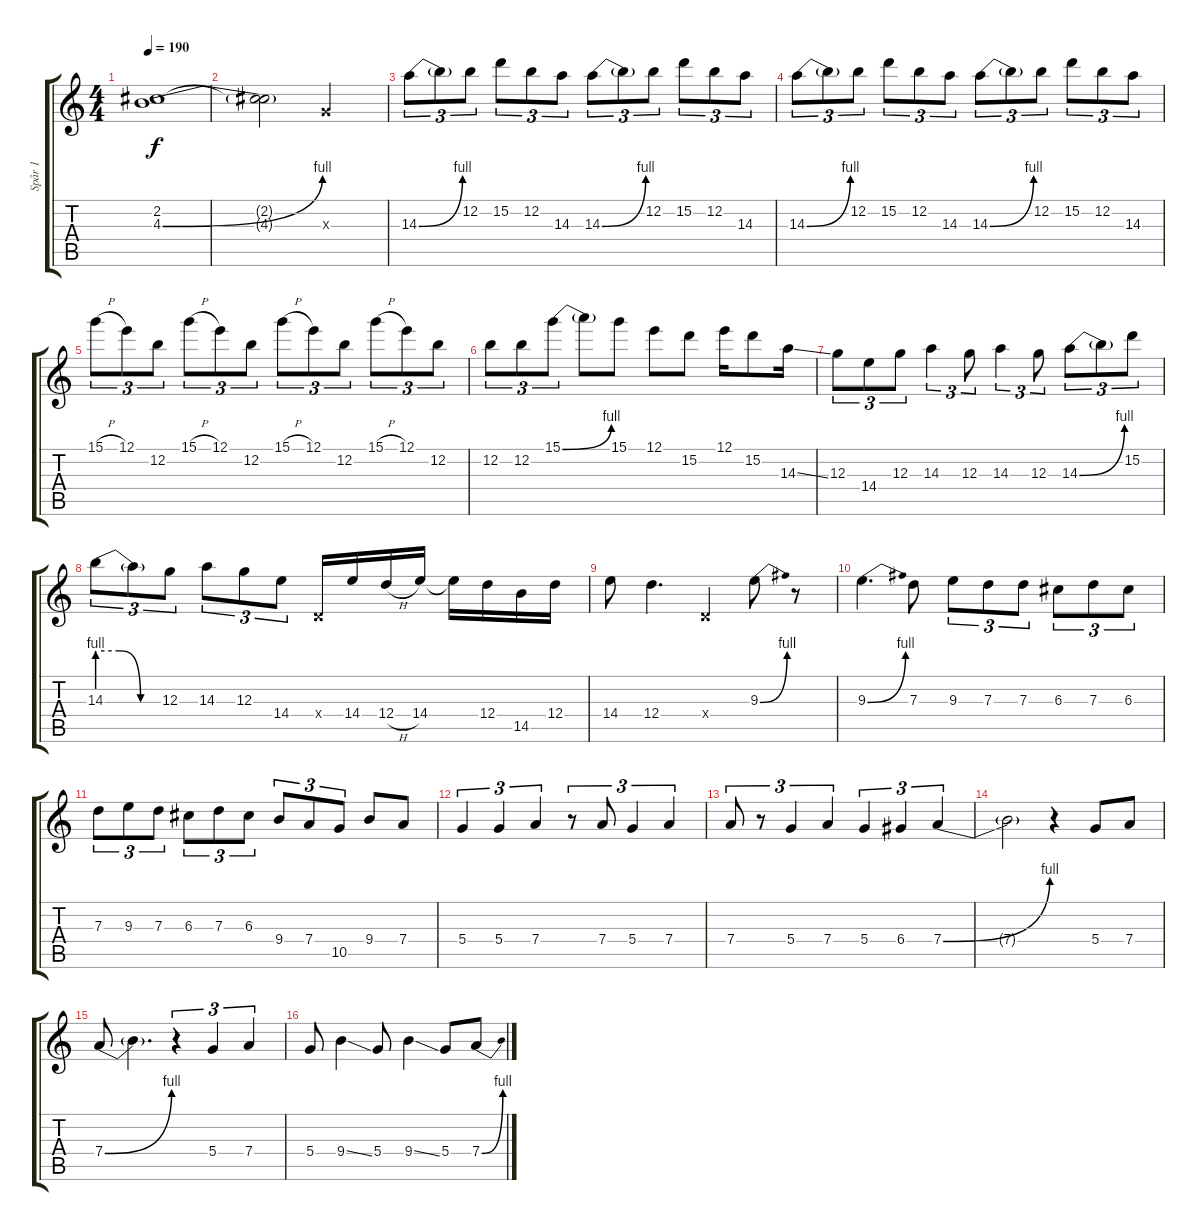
\track ("Spår 1" "Spår 1") {instrument distortionguitar}
\staff {score tabs}
\tuning (E4 B3 G3 D3 A2 E2) {hide}
\ts (4 4)
\tempo 190
\clef g2
\ks c
(2.2 4.3{be (bend 0 0 60 4)}).1{dy f} |
(2.2{t} 4.3{t}).2 0.3{x}.2 |
14.3{be (bend 0 0 60 4)}.8{tu (3 2)} 14.3{t}.8{tu (3 2)} 12.2.8{tu (3 2)} 15.2.8{tu (3 2)} 12.2.8{tu (3 2)} 14.3.8{tu (3 2)} 14.3{be (bend 0 0 60 4)}.8{tu (3 2)} 14.3{t}.8{tu (3 2)} 12.2.8{tu (3 2)} 15.2.8{tu (3 2)} 12.2.8{tu (3 2)} 14.3.8{tu (3 2)} |
14.3{be (bend 0 0 60 4)}.8{tu (3 2)} 14.3{t}.8{tu (3 2)} 12.2.8{tu (3 2)} 15.2.8{tu (3 2)} 12.2.8{tu (3 2)} 14.3.8{tu (3 2)} 14.3{be (bend 0 0 60 4)}.8{tu (3 2)} 14.3{t}.8{tu (3 2)} 12.2.8{tu (3 2)} 15.2.8{tu (3 2)} 12.2.8{tu (3 2)} 14.3.8{tu (3 2)} |
15.1{h}.8{tu (3 2)} 12.1.8{tu (3 2)} 12.2.8{tu (3 2)} 15.1{h}.8{tu (3 2)} 12.1.8{tu (3 2)} 12.2.8{tu (3 2)} 15.1{h}.8{tu (3 2)} 12.1.8{tu (3 2)} 12.2.8{tu (3 2)} 15.1{h}.8{tu (3 2)} 12.1.8{tu (3 2)} 12.2.8{tu (3 2)} |
12.2.8{tu (3 2)} 12.2.8{tu (3 2)} 15.1{be (bend 0 0 60 4)}.8{tu (3 2)} 15.1{t}.8 15.1.8 12.1.8 15.2.8 12.1.16 15.2.8 14.3{ss}.16 |
12.3.8{tu (3 2)} 14.4.8{tu (3 2)} 12.3.8{tu (3 2)} 14.3.4{tu (3 2)} 12.3.8{tu (3 2)} 14.3.4{tu (3 2)} 12.3.8{tu (3 2)} 14.3{be (bend 0 0 60 4)}.8{tu (3 2)} 14.3{t}.8{tu (3 2)} 15.2.8{tu (3 2)} |
14.3{be (custom 0 4 20 4 40 0 60 0)}.8{tu (3 2)} 14.3{t}.8{tu (3 2)} 12.3.8{tu (3 2)} 14.3.8{tu (3 2)} 12.3.8{tu (3 2)} 14.4.8{tu (3 2)} 0.4{x}.16 14.4.16 12.4{h}.16 14.4.16 14.4{t}.16 12.4.16 14.5.16 12.4.16 |
14.4.8 12.4.4{d} 0.4{x}.4 9.3{be (bend 0 0 60 4)}.8 r.8 |
9.3{be (bend 0 0 60 4)}.4{d} 7.3.8 9.3.8{tu (3 2)} 7.3.8{tu (3 2)} 7.3.8{tu (3 2)} 6.3.8{tu (3 2)} 7.3.8{tu (3 2)} 6.3.8{tu (3 2)} |
7.3.8{tu (3 2)} 9.3.8{tu (3 2)} 7.3.8{tu (3 2)} 6.3.8{tu (3 2)} 7.3.8{tu (3 2)} 6.3.8{tu (3 2)} 9.4.8{tu (3 2)} 7.4.8{tu (3 2)} 10.5.8{tu (3 2)} 9.4.8 7.4.8 |
5.4.4{tu (3 2)} 5.4.4{tu (3 2)} 7.4.4{tu (3 2)} r.8{tu (3 2)} 7.4.8{tu (3 2)} 5.4.4{tu (3 2)} 7.4.4{tu (3 2)} |
7.4.8{tu (3 2)} r.8{tu (3 2)} 5.4.4{tu (3 2)} 7.4.4{tu (3 2)} 5.4.4{tu (3 2)} 6.4.4{tu (3 2)} 7.4{be (bend 0 0 60 4)}.4{tu (3 2)} |
7.4{t}.2 r.4 5.4.8 7.4.8 |
7.4{be (bend 0 0 60 4)}.8 7.4{t}.4{d} r.4{tu (3 2)} 5.4.4{tu (3 2)} 7.4.4{tu (3 2)} |
5.4.8 9.4{ss}.4 5.4.8 9.4{ss}.4 5.4.8 7.4{be (bend 0 0 60 4)}.8
